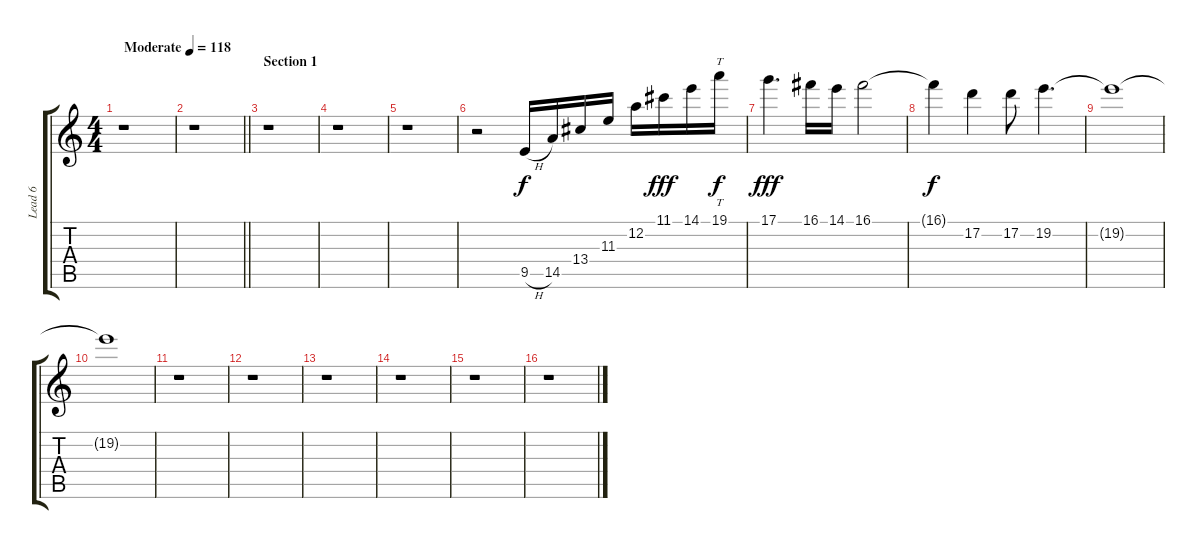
\track ("Lead 6" "Lead 6") {instrument overdrivenguitar}
\staff {score tabs}
\tuning (D4 A3 F3 C3 G2 C2) {hide}
\ts (4 4)
\tempo (118 "Moderate")
\clef g2
\ks c
r.1{dy f instrument overdrivenguitar} |
\barLineRight lightlight
r.1 |
\section ("" "Section 1")
r.1 |
r.1 |
r.1 |
r.2 9.5{h}.16 14.5.16 13.4.16 11.3.16 12.2.16 11.1.16{dy fff} 14.1.16 19.1.16{tt dy f} |
17.1.4{d dy fff} 16.1.16 14.1.16 16.1.2 |
16.1{t}.4{dy f} 17.2.4 17.2.8 19.2.4{d} |
19.2{t}.1 |
19.2{t}.1 |
r.1 |
r.1 |
r.1 |
r.1 |
r.1 |
r.1
